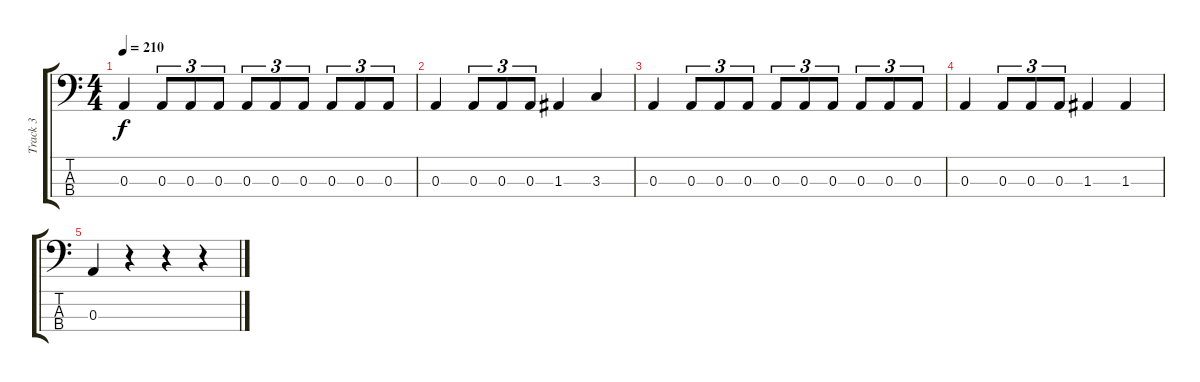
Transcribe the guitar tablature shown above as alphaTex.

\track ("Track 3" "Track 3") {instrument electricbasspick}
\staff {score tabs}
\tuning (G2 D2 A1 E1) {hide}
\ts (4 4)
\tempo 210
\clef f4
\ks c
0.3.4{dy f} 0.3.8{tu (3 2)} 0.3.8{tu (3 2)} 0.3.8{tu (3 2)} 0.3.8{tu (3 2)} 0.3.8{tu (3 2)} 0.3.8{tu (3 2)} 0.3.8{tu (3 2)} 0.3.8{tu (3 2)} 0.3.8{tu (3 2)} |
0.3.4 0.3.8{tu (3 2)} 0.3.8{tu (3 2)} 0.3.8{tu (3 2)} 1.3.4 3.3.4 |
0.3.4 0.3.8{tu (3 2)} 0.3.8{tu (3 2)} 0.3.8{tu (3 2)} 0.3.8{tu (3 2)} 0.3.8{tu (3 2)} 0.3.8{tu (3 2)} 0.3.8{tu (3 2)} 0.3.8{tu (3 2)} 0.3.8{tu (3 2)} |
0.3.4 0.3.8{tu (3 2)} 0.3.8{tu (3 2)} 0.3.8{tu (3 2)} 1.3.4 1.3.4 |
0.3.4 r.4 r.4 r.4
